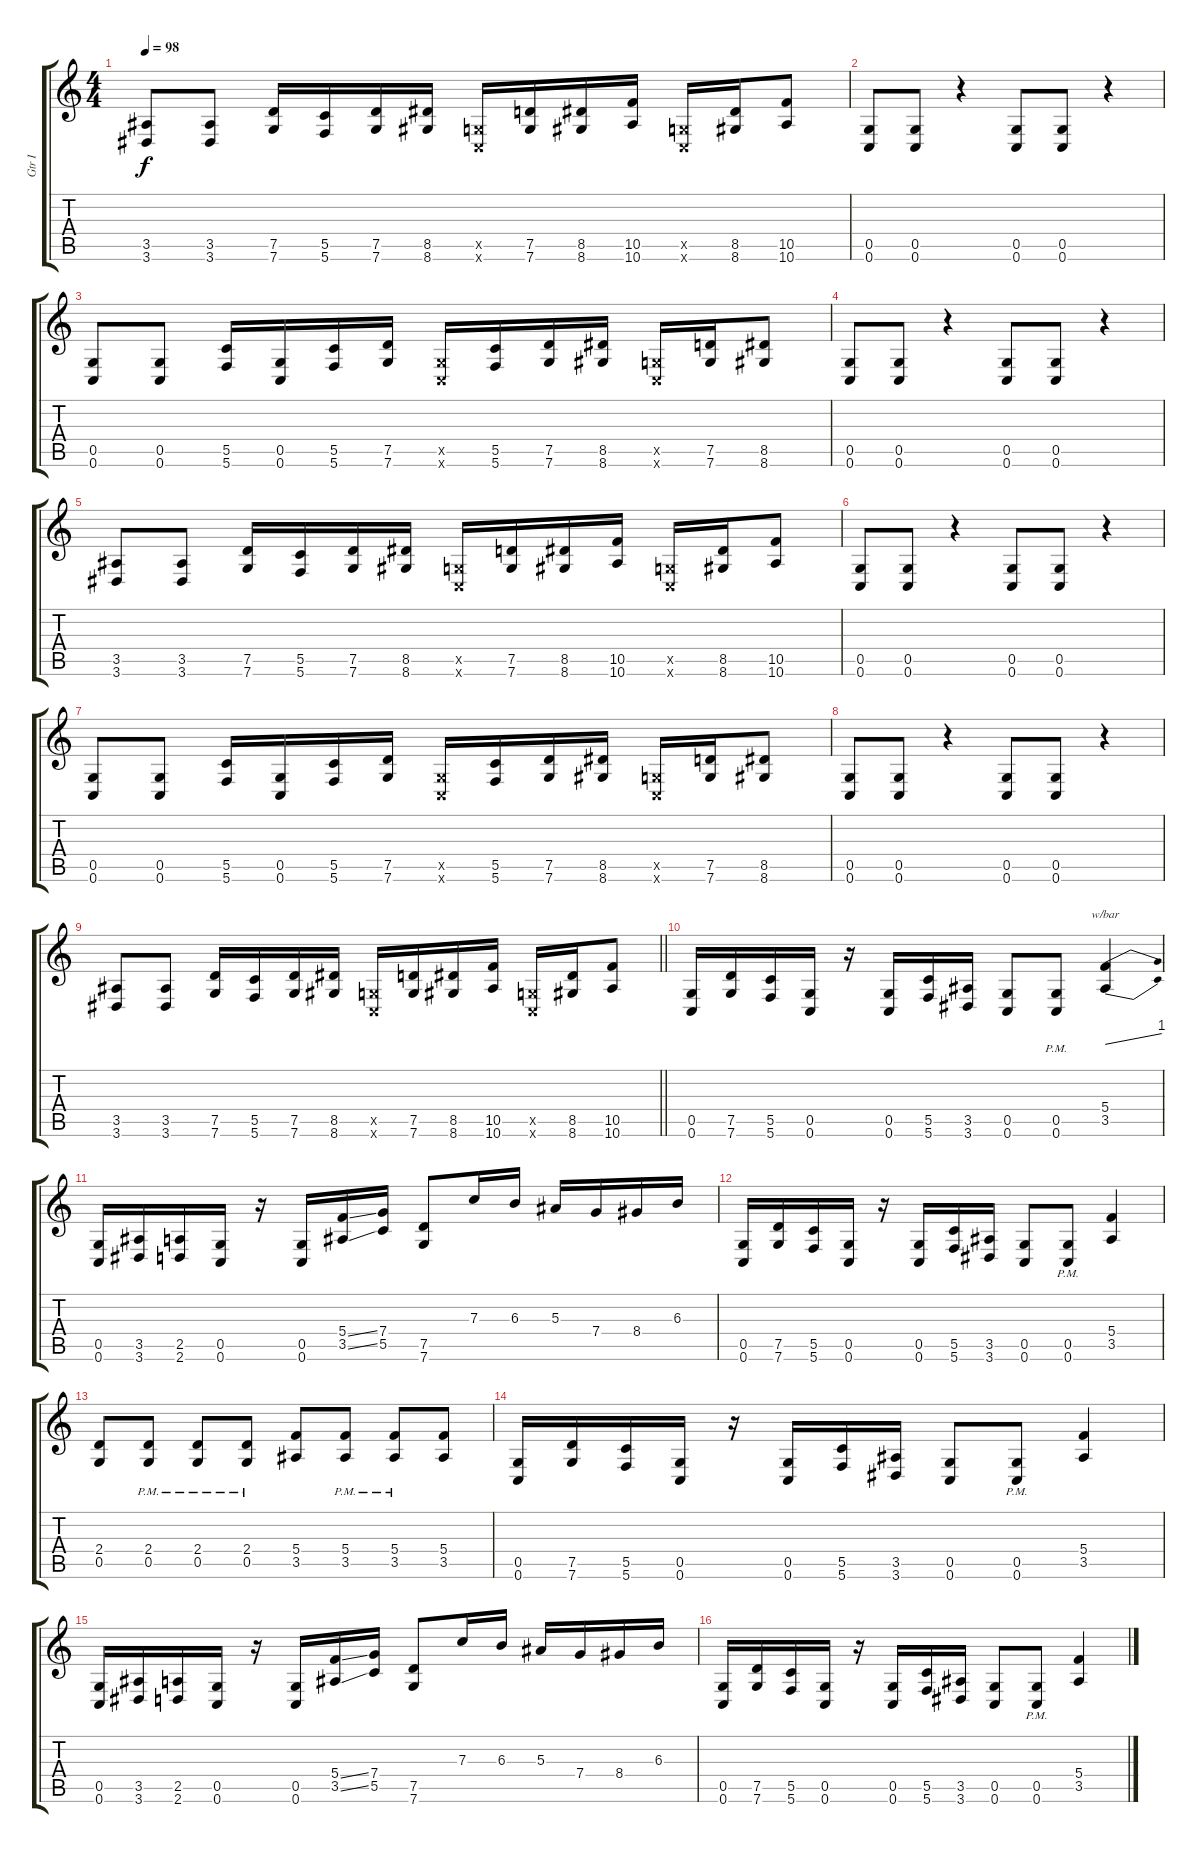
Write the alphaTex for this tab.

\track ("Gtr I" "Gtr I") {instrument overdrivenguitar}
\staff {score tabs}
\tuning (D4 A3 F3 C3 G2 C2) {hide}
\ts (4 4)
\tempo 98
\clef g2
\ks c
(3.5 3.6).8{dy f} (3.5 3.6).8 (7.5 7.6).16 (5.5 5.6).16 (7.5 7.6).16 (8.5 8.6).16 (0.5{x} 0.6{x}).16 (7.5 7.6).16 (8.5 8.6).16 (10.5 10.6).16 (0.5{x} 0.6{x}).16 (8.5 8.6).16 (10.5 10.6).8 |
(0.5 0.6).8 (0.5 0.6).8 r.4 (0.5 0.6).8 (0.5 0.6).8 r.4 |
(0.5 0.6).8 (0.5 0.6).8 (5.5 5.6).16 (0.5 0.6).16 (5.5 5.6).16 (7.5 7.6).16 (0.5{x} 0.6{x}).16 (5.5 5.6).16 (7.5 7.6).16 (8.5 8.6).16 (0.5{x} 0.6{x}).16 (7.5 7.6).16 (8.5 8.6).8 |
(0.5 0.6).8 (0.5 0.6).8 r.4 (0.5 0.6).8 (0.5 0.6).8 r.4 |
(3.5 3.6).8 (3.5 3.6).8 (7.5 7.6).16 (5.5 5.6).16 (7.5 7.6).16 (8.5 8.6).16 (0.5{x} 0.6{x}).16 (7.5 7.6).16 (8.5 8.6).16 (10.5 10.6).16 (0.5{x} 0.6{x}).16 (8.5 8.6).16 (10.5 10.6).8 |
(0.5 0.6).8 (0.5 0.6).8 r.4 (0.5 0.6).8 (0.5 0.6).8 r.4 |
(0.5 0.6).8 (0.5 0.6).8 (5.5 5.6).16 (0.5 0.6).16 (5.5 5.6).16 (7.5 7.6).16 (0.5{x} 0.6{x}).16 (5.5 5.6).16 (7.5 7.6).16 (8.5 8.6).16 (0.5{x} 0.6{x}).16 (7.5 7.6).16 (8.5 8.6).8 |
(0.5 0.6).8 (0.5 0.6).8 r.4 (0.5 0.6).8 (0.5 0.6).8 r.4 |
\barLineRight lightlight
(3.5 3.6).8 (3.5 3.6).8 (7.5 7.6).16 (5.5 5.6).16 (7.5 7.6).16 (8.5 8.6).16 (0.5{x} 0.6{x}).16 (7.5 7.6).16 (8.5 8.6).16 (10.5 10.6).16 (0.5{x} 0.6{x}).16 (8.5 8.6).16 (10.5 10.6).8 |
(0.5 0.6).16 (7.5 7.6).16 (5.5 5.6).16 (0.5 0.6).16 r.16 (0.5 0.6).16 (5.5 5.6).16 (3.5 3.6).16 (0.5 0.6).8 (0.5{pm} 0.6{pm}).8 (5.4 3.5).4{tbe (dive default 0 0 60 4)} |
(0.5 0.6).16 (3.5 3.6).16 (2.5 2.6).16 (0.5 0.6).16 r.16 (0.5 0.6).16 (5.4{ss} 3.5{ss}).16 (7.4 5.5).16 (7.5 7.6).8 7.3.16 6.3.16 5.3.16 7.4.16 8.4.16 6.3.16 |
(0.5 0.6).16 (7.5 7.6).16 (5.5 5.6).16 (0.5 0.6).16 r.16 (0.5 0.6).16 (5.5 5.6).16 (3.5 3.6).16 (0.5 0.6).8 (0.5{pm} 0.6{pm}).8 (5.4 3.5).4 |
(2.4 0.5).8 (2.4{pm} 0.5{pm}).8 (2.4{pm} 0.5{pm}).8 (2.4{pm} 0.5{pm}).8 (5.4 3.5).8 (5.4{pm} 3.5{pm}).8 (5.4{pm} 3.5{pm}).8 (5.4 3.5).8 |
(0.5 0.6).16 (7.5 7.6).16 (5.5 5.6).16 (0.5 0.6).16 r.16 (0.5 0.6).16 (5.5 5.6).16 (3.5 3.6).16 (0.5 0.6).8 (0.5{pm} 0.6{pm}).8 (5.4 3.5).4 |
(0.5 0.6).16 (3.5 3.6).16 (2.5 2.6).16 (0.5 0.6).16 r.16 (0.5 0.6).16 (5.4{ss} 3.5{ss}).16 (7.4 5.5).16 (7.5 7.6).8 7.3.16 6.3.16 5.3.16 7.4.16 8.4.16 6.3.16 |
(0.5 0.6).16 (7.5 7.6).16 (5.5 5.6).16 (0.5 0.6).16 r.16 (0.5 0.6).16 (5.5 5.6).16 (3.5 3.6).16 (0.5 0.6).8 (0.5{pm} 0.6{pm}).8 (5.4 3.5).4
